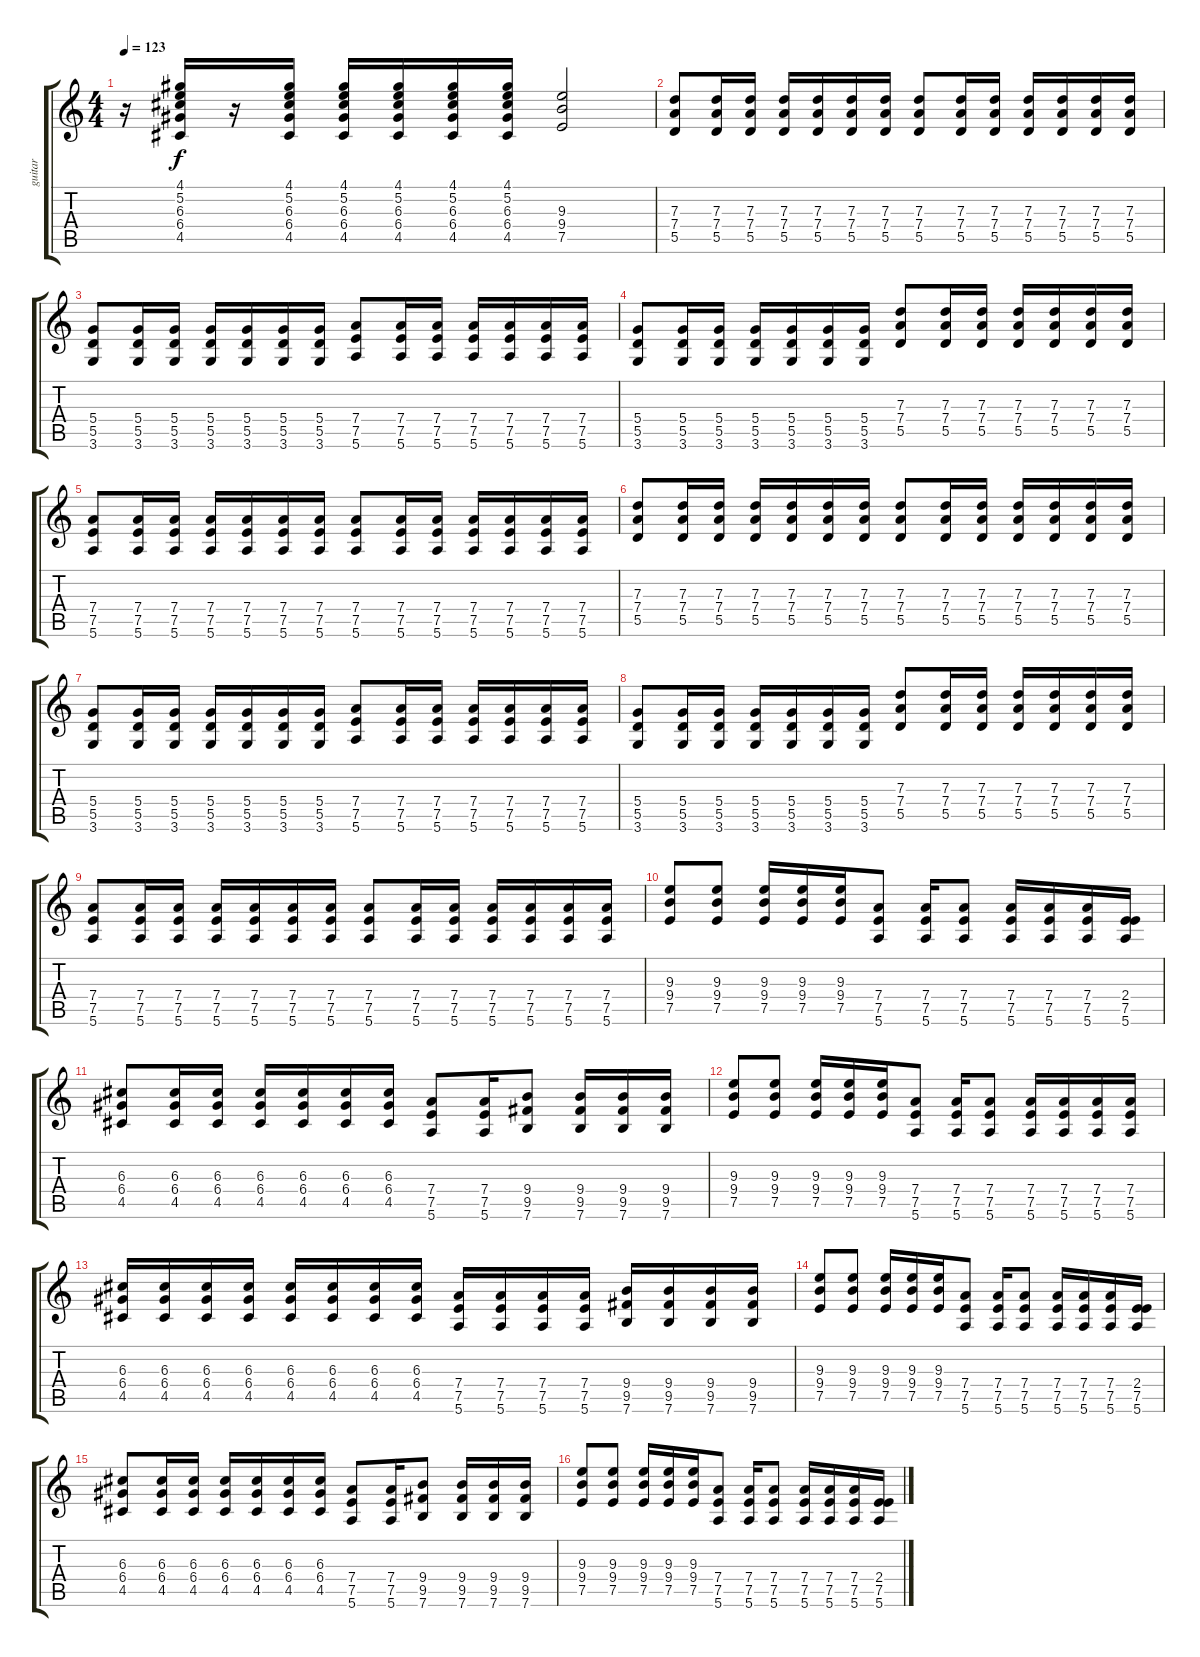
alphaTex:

\track ("guitar" "guitar") {instrument distortionguitar}
\staff {score tabs}
\tuning (E4 B3 G3 D3 A2 E2) {hide}
\ts (4 4)
\tempo 123
\clef g2
\ks c
r.16{dy f} (4.1 5.2 6.3 6.4 4.5).16 r.16 (4.1 5.2 6.3 6.4 4.5).16 (4.1 5.2 6.3 6.4 4.5).16 (4.1 5.2 6.3 6.4 4.5).16 (4.1 5.2 6.3 6.4 4.5).16 (4.1 5.2 6.3 6.4 4.5).16 (9.3 9.4 7.5).2 |
(7.3 7.4 5.5).8 (7.3 7.4 5.5).16 (7.3 7.4 5.5).16 (7.3 7.4 5.5).16 (7.3 7.4 5.5).16 (7.3 7.4 5.5).16 (7.3 7.4 5.5).16 (7.3 7.4 5.5).8 (7.3 7.4 5.5).16 (7.3 7.4 5.5).16 (7.3 7.4 5.5).16 (7.3 7.4 5.5).16 (7.3 7.4 5.5).16 (7.3 7.4 5.5).16 |
(5.4 5.5 3.6).8 (5.4 5.5 3.6).16 (5.4 5.5 3.6).16 (5.4 5.5 3.6).16 (5.4 5.5 3.6).16 (5.4 5.5 3.6).16 (5.4 5.5 3.6).16 (7.4 7.5 5.6).8 (7.4 7.5 5.6).16 (7.4 7.5 5.6).16 (7.4 7.5 5.6).16 (7.4 7.5 5.6).16 (7.4 7.5 5.6).16 (7.4 7.5 5.6).16 |
(5.4 5.5 3.6).8 (5.4 5.5 3.6).16 (5.4 5.5 3.6).16 (5.4 5.5 3.6).16 (5.4 5.5 3.6).16 (5.4 5.5 3.6).16 (5.4 5.5 3.6).16 (7.3 7.4 5.5).8 (7.3 7.4 5.5).16 (7.3 7.4 5.5).16 (7.3 7.4 5.5).16 (7.3 7.4 5.5).16 (7.3 7.4 5.5).16 (7.3 7.4 5.5).16 |
(7.4 7.5 5.6).8 (7.4 7.5 5.6).16 (7.4 7.5 5.6).16 (7.4 7.5 5.6).16 (7.4 7.5 5.6).16 (7.4 7.5 5.6).16 (7.4 7.5 5.6).16 (7.4 7.5 5.6).8 (7.4 7.5 5.6).16 (7.4 7.5 5.6).16 (7.4 7.5 5.6).16 (7.4 7.5 5.6).16 (7.4 7.5 5.6).16 (7.4 7.5 5.6).16 |
(7.3 7.4 5.5).8 (7.3 7.4 5.5).16 (7.3 7.4 5.5).16 (7.3 7.4 5.5).16 (7.3 7.4 5.5).16 (7.3 7.4 5.5).16 (7.3 7.4 5.5).16 (7.3 7.4 5.5).8 (7.3 7.4 5.5).16 (7.3 7.4 5.5).16 (7.3 7.4 5.5).16 (7.3 7.4 5.5).16 (7.3 7.4 5.5).16 (7.3 7.4 5.5).16 |
(5.4 5.5 3.6).8 (5.4 5.5 3.6).16 (5.4 5.5 3.6).16 (5.4 5.5 3.6).16 (5.4 5.5 3.6).16 (5.4 5.5 3.6).16 (5.4 5.5 3.6).16 (7.4 7.5 5.6).8 (7.4 7.5 5.6).16 (7.4 7.5 5.6).16 (7.4 7.5 5.6).16 (7.4 7.5 5.6).16 (7.4 7.5 5.6).16 (7.4 7.5 5.6).16 |
(5.4 5.5 3.6).8 (5.4 5.5 3.6).16 (5.4 5.5 3.6).16 (5.4 5.5 3.6).16 (5.4 5.5 3.6).16 (5.4 5.5 3.6).16 (5.4 5.5 3.6).16 (7.3 7.4 5.5).8 (7.3 7.4 5.5).16 (7.3 7.4 5.5).16 (7.3 7.4 5.5).16 (7.3 7.4 5.5).16 (7.3 7.4 5.5).16 (7.3 7.4 5.5).16 |
(7.4 7.5 5.6).8 (7.4 7.5 5.6).16 (7.4 7.5 5.6).16 (7.4 7.5 5.6).16 (7.4 7.5 5.6).16 (7.4 7.5 5.6).16 (7.4 7.5 5.6).16 (7.4 7.5 5.6).8 (7.4 7.5 5.6).16 (7.4 7.5 5.6).16 (7.4 7.5 5.6).16 (7.4 7.5 5.6).16 (7.4 7.5 5.6).16 (7.4 7.5 5.6).16 |
(9.3 9.4 7.5).8 (9.3 9.4 7.5).8 (9.3 9.4 7.5).16 (9.3 9.4 7.5).16 (9.3 9.4 7.5).16 (7.4 7.5 5.6).8 (7.4 7.5 5.6).16 (7.4 7.5 5.6).8 (7.4 7.5 5.6).16 (7.4 7.5 5.6).16 (7.4 7.5 5.6).16 (2.4 7.5 5.6).16 |
(6.3 6.4 4.5).8 (6.3 6.4 4.5).16 (6.3 6.4 4.5).16 (6.3 6.4 4.5).16 (6.3 6.4 4.5).16 (6.3 6.4 4.5).16 (6.3 6.4 4.5).16 (7.4 7.5 5.6).8 (7.4 7.5 5.6).16 (9.4 9.5 7.6).8 (9.4 9.5 7.6).16 (9.4 9.5 7.6).16 (9.4 9.5 7.6).16 |
(9.3 9.4 7.5).8 (9.3 9.4 7.5).8 (9.3 9.4 7.5).16 (9.3 9.4 7.5).16 (9.3 9.4 7.5).16 (7.4 7.5 5.6).8 (7.4 7.5 5.6).16 (7.4 7.5 5.6).8 (7.4 7.5 5.6).16 (7.4 7.5 5.6).16 (7.4 7.5 5.6).16 (7.4 7.5 5.6).16 |
(6.3 6.4 4.5).16 (6.3 6.4 4.5).16 (6.3 6.4 4.5).16 (6.3 6.4 4.5).16 (6.3 6.4 4.5).16 (6.3 6.4 4.5).16 (6.3 6.4 4.5).16 (6.3 6.4 4.5).16 (7.4 7.5 5.6).16 (7.4 7.5 5.6).16 (7.4 7.5 5.6).16 (7.4 7.5 5.6).16 (9.4 9.5 7.6).16 (9.4 9.5 7.6).16 (9.4 9.5 7.6).16 (9.4 9.5 7.6).16 |
(9.3 9.4 7.5).8 (9.3 9.4 7.5).8 (9.3 9.4 7.5).16 (9.3 9.4 7.5).16 (9.3 9.4 7.5).16 (7.4 7.5 5.6).8 (7.4 7.5 5.6).16 (7.4 7.5 5.6).8 (7.4 7.5 5.6).16 (7.4 7.5 5.6).16 (7.4 7.5 5.6).16 (2.4 7.5 5.6).16 |
(6.3 6.4 4.5).8 (6.3 6.4 4.5).16 (6.3 6.4 4.5).16 (6.3 6.4 4.5).16 (6.3 6.4 4.5).16 (6.3 6.4 4.5).16 (6.3 6.4 4.5).16 (7.4 7.5 5.6).8 (7.4 7.5 5.6).16 (9.4 9.5 7.6).8 (9.4 9.5 7.6).16 (9.4 9.5 7.6).16 (9.4 9.5 7.6).16 |
(9.3 9.4 7.5).8 (9.3 9.4 7.5).8 (9.3 9.4 7.5).16 (9.3 9.4 7.5).16 (9.3 9.4 7.5).16 (7.4 7.5 5.6).8 (7.4 7.5 5.6).16 (7.4 7.5 5.6).8 (7.4 7.5 5.6).16 (7.4 7.5 5.6).16 (7.4 7.5 5.6).16 (2.4 7.5 5.6).16
